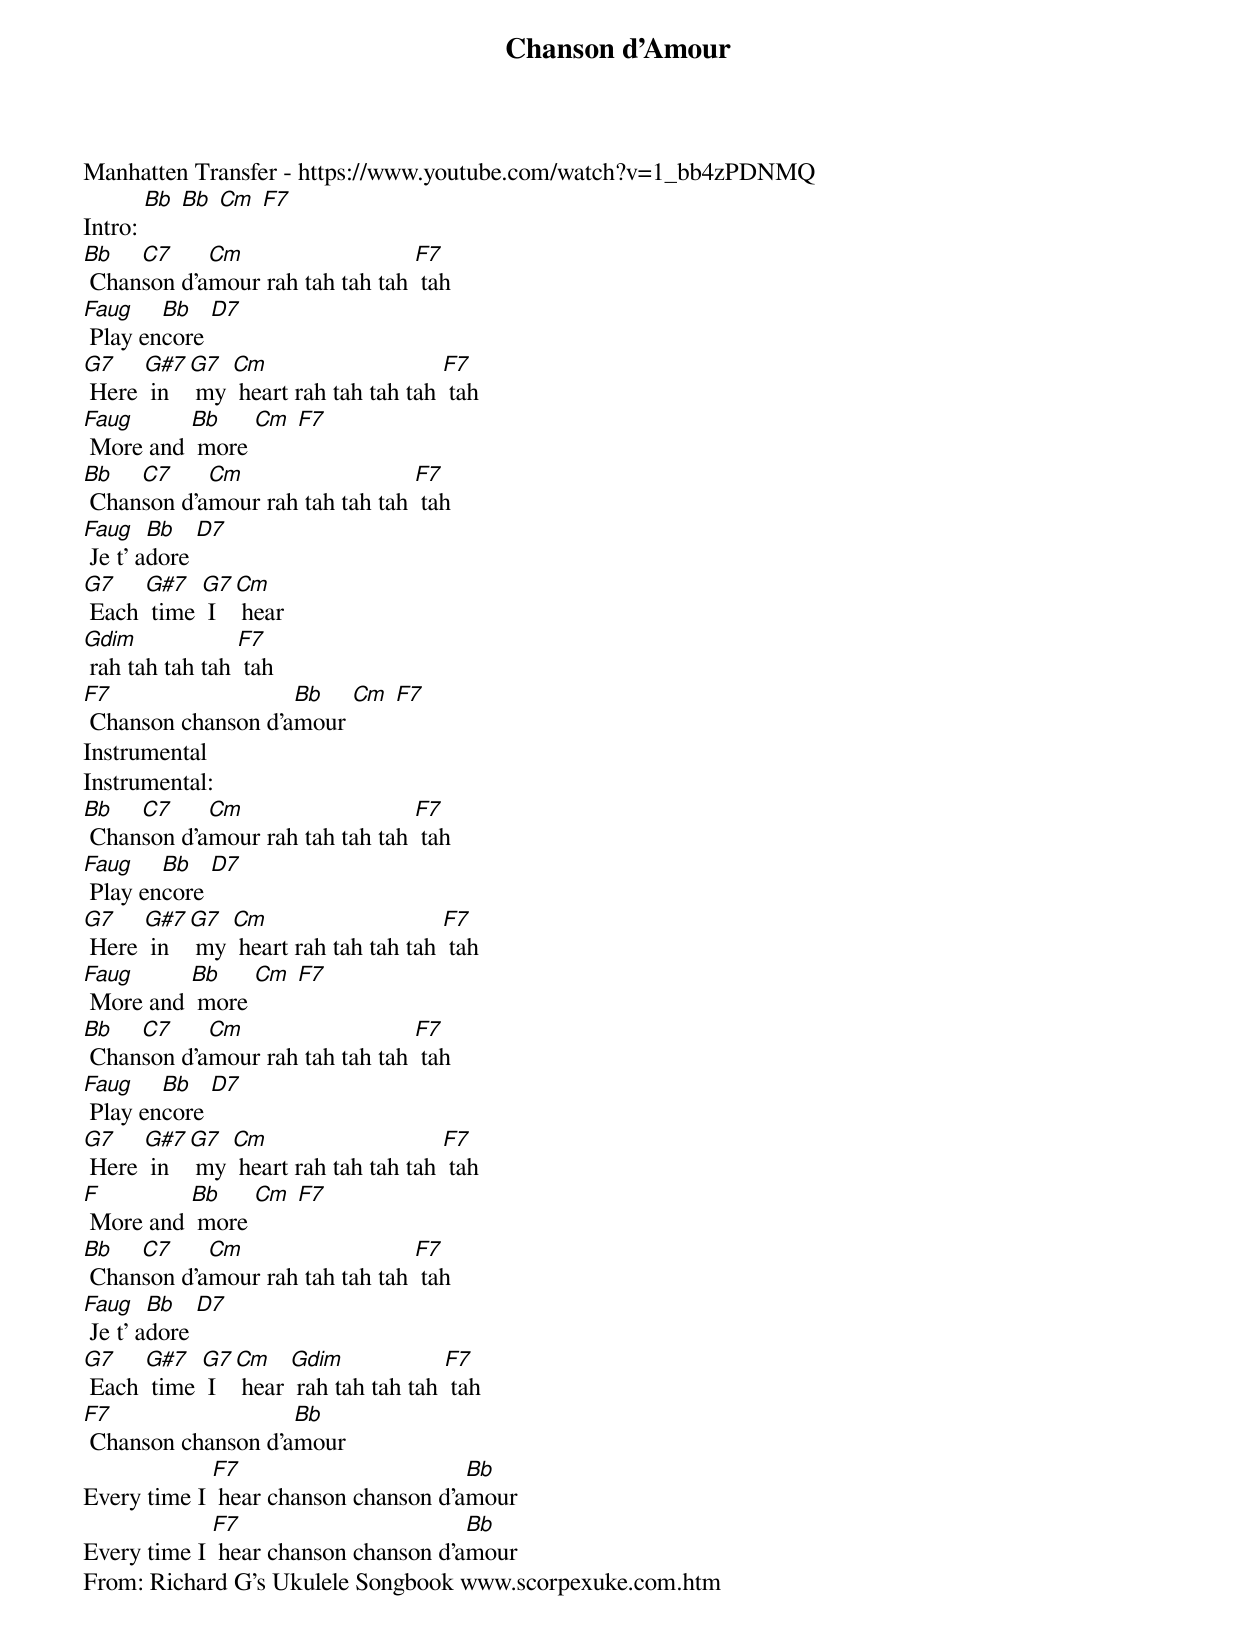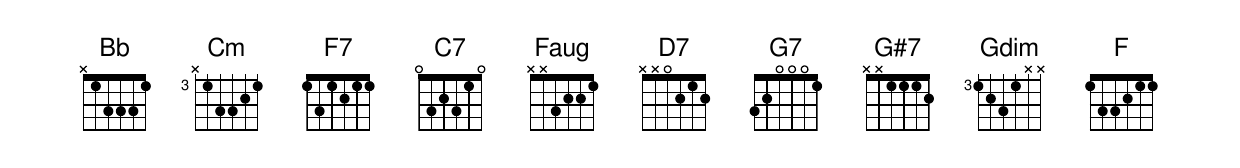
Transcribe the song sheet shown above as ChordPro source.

{t: Chanson d'Amour }
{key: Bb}
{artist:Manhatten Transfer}
Manhatten Transfer - https://www.youtube.com/watch?v=1_bb4zPDNMQ
{c: }
Intro: [Bb] [Bb] [Cm] [F7]
{c: }
[Bb] Chan[C7]son d'a[Cm]mour rah tah tah tah [F7] tah
[Faug] Play en[Bb]core [D7]
[G7] Here [G#7] in [G7] my [Cm] heart rah tah tah tah [F7] tah
[Faug] More and [Bb] more [Cm] [F7]
{c: }
[Bb] Chan[C7]son d'a[Cm]mour rah tah tah tah [F7] tah
[Faug] Je t' a[Bb]dore [D7]
[G7] Each [G#7] time [G7] I [Cm] hear
[Gdim] rah tah tah tah [F7] tah
[F7] Chanson chanson d'a[Bb]mour [Cm] [F7]
Instrumental
Instrumental:
[Bb] Chan[C7]son d'a[Cm]mour rah tah tah tah [F7] tah
[Faug] Play en[Bb]core [D7]
[G7] Here [G#7] in [G7] my [Cm] heart rah tah tah tah [F7] tah
[Faug] More and [Bb] more [Cm] [F7]
{c: }
[Bb] Chan[C7]son d'a[Cm]mour rah tah tah tah [F7] tah
[Faug] Play en[Bb]core [D7]
[G7] Here [G#7] in [G7] my [Cm] heart rah tah tah tah [F7] tah
[F] More and [Bb] more [Cm] [F7]
{c: }
[Bb] Chan[C7]son d'a[Cm]mour rah tah tah tah [F7] tah
[Faug] Je t' a[Bb]dore [D7]
[G7] Each [G#7] time [G7] I [Cm] hear [Gdim] rah tah tah tah [F7] tah
[F7] Chanson chanson d'a[Bb]mour
Every time I [F7] hear chanson chanson d'a[Bb]mour
Every time I [F7] hear chanson chanson d'a[Bb]mour
{c: }
{c: }
From: Richard G’s Ukulele Songbook www.scorpexuke.com.htm
